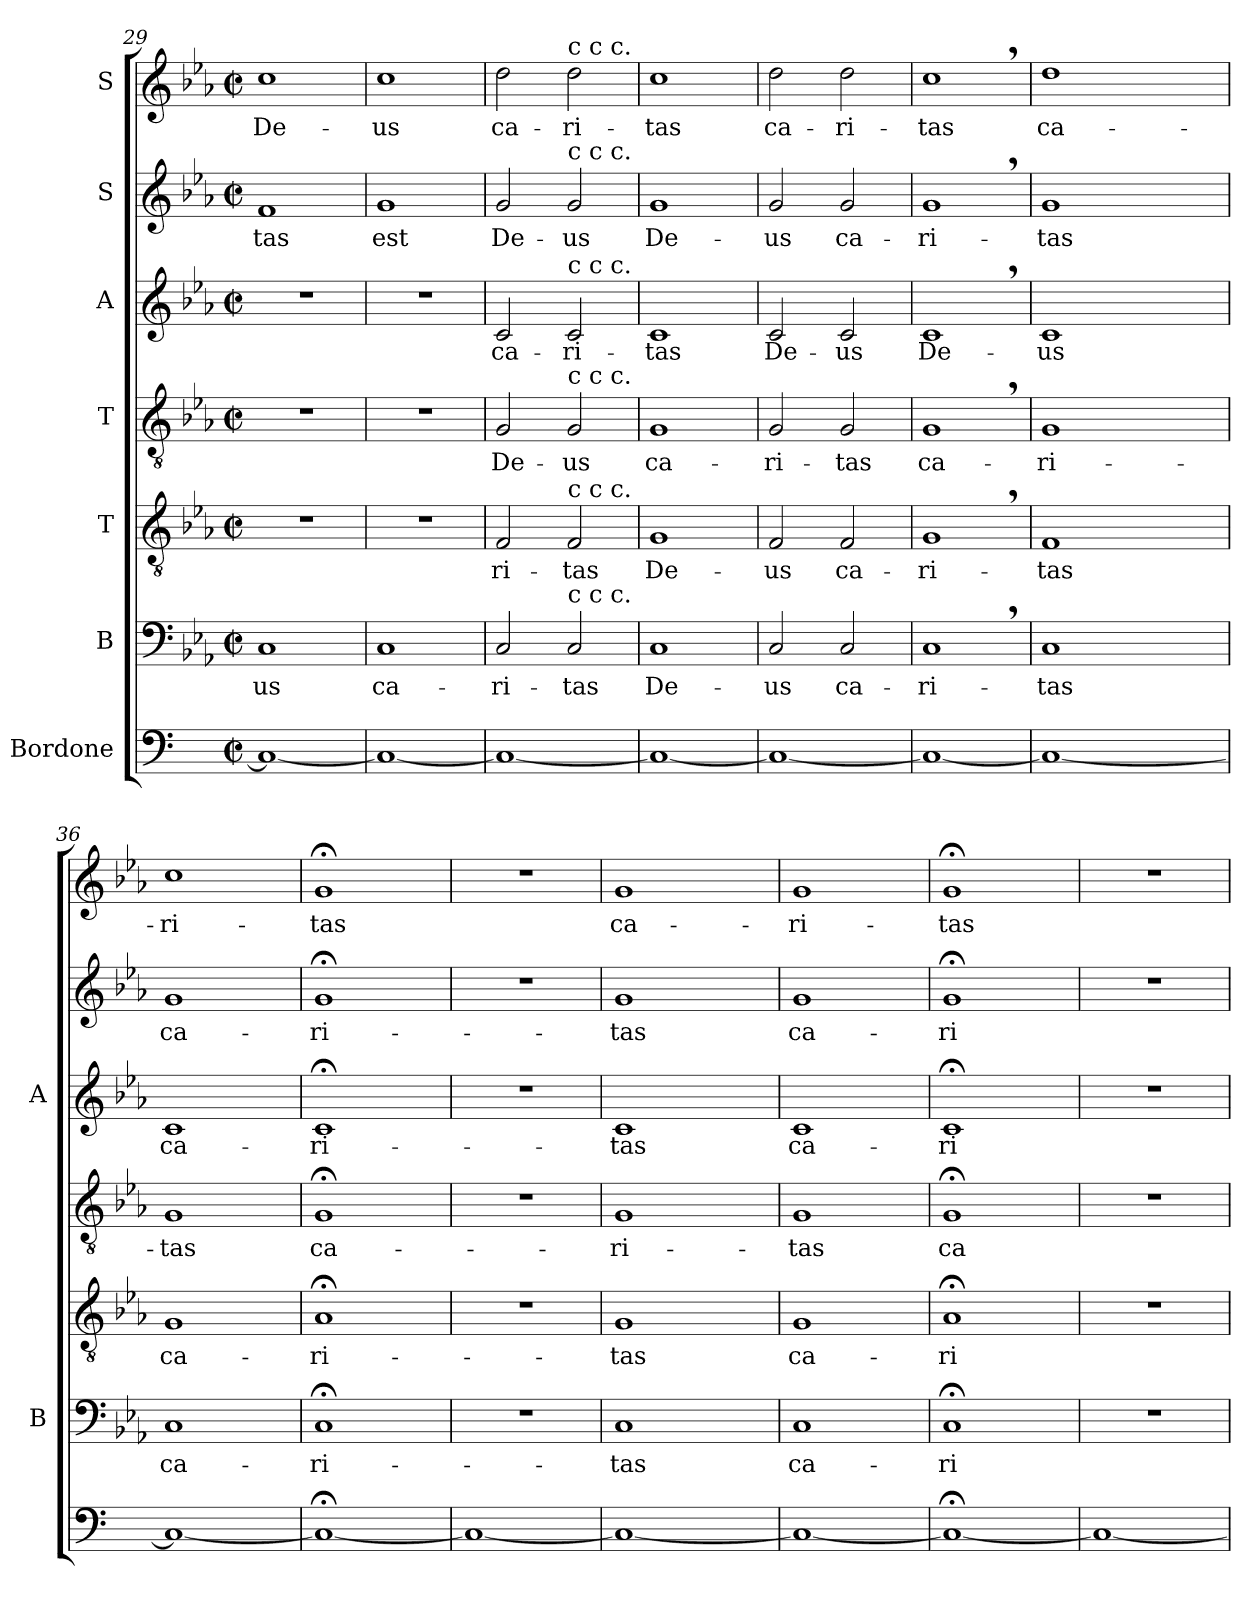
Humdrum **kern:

**kern	**kern	**text	**kern	**text	**kern	**text	**kern	**text	**kern	**text	**kern	**text
*part7	*part6	*part6	*part5	*part5	*part4	*part4	*part3	*part3	*part2	*part2	*part1	*part1
*staff7	*staff6	*staff6	*staff5	*staff5	*staff4	*staff4	*staff3	*staff3	*staff2	*staff2	*staff1	*staff1
*I"Bordone	*I"B	*	*I"T	*	*I"T	*	*I"A	*	*I"S	*	*I"S	*
*	*I'B	*	*	*	*	*	*I'A	*	*	*	*	*
*clefF4	*clefF4	*	*clefGv2	*	*clefGv2	*	*clefG2	*	*clefG2	*	*clefG2	*
*ITrd-2c-3	*	*	*	*	*	*	*	*	*	*	*	*
*k[b-e-a-]	*k[b-e-a-]	*	*k[b-e-a-]	*	*k[b-e-a-]	*	*k[b-e-a-]	*	*k[b-e-a-]	*	*k[b-e-a-]	*
*E-:	*E-:	*	*E-:	*	*E-:	*	*E-:	*	*E-:	*	*E-:	*
*M2/2	*M2/2	*	*M2/2	*	*M2/2	*	*M2/2	*	*M2/2	*	*M2/2	*
*met(c|)	*met(c|)	*	*met(c|)	*	*met(c|)	*	*met(c|)	*	*met(c|)	*	*met(c|)	*
=29	=29	=29	=29	=29	=29	=29	=29	=29	=29	=29	=29	=29
!	!	!LO:LY:b	!	!	!	!	!	!	!	!LO:LY:b	!	!LO:LY:b
1E-_	1C	-us	1r	.	1r	.	1r	.	1f	-tas	1cc	De-
=30	=30	=30	=30	=30	=30	=30	=30	=30	=30	=30	=30	=30
!	!	!LO:LY:b	!	!	!	!	!	!	!	!LO:LY:b	!	!LO:LY:b
1E-_	1C	ca-	1r	.	1r	.	1r	.	1g	est	1cc	-us
=31	=31	=31	=31	=31	=31	=31	=31	=31	=31	=31	=31	=31
!	!	!LO:LY:b	!	!LO:LY:b	!	!LO:LY:b	!	!LO:LY:b	!	!LO:LY:b	!	!LO:LY:b
1E-_	2C/	-ri-	2F/	-ri-	2G/	De-	2c/	ca-	2g/	De-	2dd\	ca-
!	!	!	!	!	!	!	!	!	!	!	!LO:TX:a:t=c c c.	!
!	!	!	!	!	!	!	!	!	!LO:TX:a:t=c c c.	!	!	!
!	!	!	!	!	!	!	!LO:TX:a:t=c c c.	!	!	!	!	!
!	!	!	!	!	!LO:TX:a:t=c c c.	!	!	!	!	!	!	!
!	!	!	!LO:TX:a:t=c c c.	!	!	!	!	!	!	!	!	!
!	!LO:TX:a:t=c c c.	!	!	!	!	!	!	!	!	!	!	!
!	!	!LO:LY:b	!	!LO:LY:b	!	!LO:LY:b	!	!LO:LY:b	!	!LO:LY:b	!	!LO:LY:b
.	2C/	-tas	2F/	-tas	2G/	-us	2c/	-ri-	2g/	-us	2dd\	-ri-
=32	=32	=32	=32	=32	=32	=32	=32	=32	=32	=32	=32	=32
!	!	!LO:LY:b	!	!LO:LY:b	!	!LO:LY:b	!	!LO:LY:b	!	!LO:LY:b	!	!LO:LY:b
1E-_	1C	De-	1G	De-	1G	ca-	1c	-tas	1g	De-	1cc	-tas
=33	=33	=33	=33	=33	=33	=33	=33	=33	=33	=33	=33	=33
!	!	!LO:LY:b	!	!LO:LY:b	!	!LO:LY:b	!	!LO:LY:b	!	!LO:LY:b	!	!LO:LY:b
1E-_	2C/	-us	2F/	-us	2G/	-ri-	2c/	De-	2g/	-us	2dd\	ca-
!	!	!LO:LY:b	!	!LO:LY:b	!	!LO:LY:b	!	!LO:LY:b	!	!LO:LY:b	!	!LO:LY:b
.	2C/	ca-	2F/	ca-	2G/	-tas	2c/	-us	2g/	ca-	2dd\	-ri-
=34	=34	=34	=34	=34	=34	=34	=34	=34	=34	=34	=34	=34
!	!	!LO:LY:b	!	!LO:LY:b	!	!LO:LY:b	!	!LO:LY:b	!	!LO:LY:b	!	!LO:LY:b
1E-_	1C,>	-ri-	1G,>	-ri-	1G,>	ca-	1c,>	De-	1g,>	-ri-	1cc,>	-tas
!!LO:PB:g=z
=35	=35	=35	=35	=35	=35	=35	=35	=35	=35	=35	=35	=35
!	!	!LO:LY:b	!	!LO:LY:b	!	!LO:LY:b	!	!LO:LY:b	!	!LO:LY:b	!	!LO:LY:b
*	*^	*	*^	*	*^	*	*^	*	*^	*	*	*
1E-_	1C	4ryy	-tas	1F	4ryy	-tas	1G	4ryy	-ri-	1c	4ryy	-us	1g	4ryy	-tas	1dd	ca-
.	.	16.ryy	.	.	16.ryy	.	.	16.ryy	.	.	16.ryy	.	.	16.ryy	.	.	.
.	.	2ryy	.	.	2ryy	.	.	2ryy	.	.	2ryy	.	.	2ryy	.	.	.
.	.	8ryy	.	.	8ryy	.	.	8ryy	.	.	8ryy	.	.	8ryy	.	.	.
.	.	32ryy	.	.	32ryy	.	.	32ryy	.	.	32ryy	.	.	32ryy	.	.	.
=36	=36	=36	=36	=36	=36	=36	=36	=36	=36	=36	=36	=36	=36	=36	=36	=36	=36
!	!	!	!LO:LY:b	!	!	!LO:LY:b	!	!	!LO:LY:b	!	!	!LO:LY:b	!	!	!LO:LY:b	!	!LO:LY:b
*	*v	*v	*	*	*	*	*v	*v	*	*v	*v	*	*v	*v	*	*	*
*	*	*	*v	*v	*	*	*	*	*	*	*	*	*
1E-_	1C	ca-	1G	ca-	1G	-tas	1c	ca-	1g	ca-	1cc	-ri-
=37	=37	=37	=37	=37	=37	=37	=37	=37	=37	=37	=37	=37
!	!	!LO:LY:b	!	!LO:LY:b	!	!LO:LY:b	!	!LO:LY:b	!	!LO:LY:b	!	!LO:LY:b
1E-;_	1C;	-ri-	1A-;	-ri-	1G;	ca-	1c;	-ri-	1g;	-ri-	1g;	-tas
=38	=38	=38	=38	=38	=38	=38	=38	=38	=38	=38	=38	=38
1E-_	1r	.	1r	.	1r	.	1r	.	1r	.	1r	.
=39	=39	=39	=39	=39	=39	=39	=39	=39	=39	=39	=39	=39
!	!	!LO:LY:b	!	!LO:LY:b	!	!LO:LY:b	!	!LO:LY:b	!	!LO:LY:b	!	!LO:LY:b
*	*^	*	*^	*	*^	*	*^	*	*^	*	*	*
1E-_	1C	8ryy	-tas	1G	8ryy	-tas	1G	8ryy	-ri-	1c	8ryy	-tas	1g	8ryy	-tas	1g	ca-
.	.	2..ryy	.	.	2..ryy	.	.	2..ryy	.	.	2..ryy	.	.	2..ryy	.	.	.
=40	=40	=40	=40	=40	=40	=40	=40	=40	=40	=40	=40	=40	=40	=40	=40	=40	=40
!	!	!	!LO:LY:b	!	!	!LO:LY:b	!	!	!LO:LY:b	!	!	!LO:LY:b	!	!	!LO:LY:b	!	!LO:LY:b
*	*v	*v	*	*	*	*	*v	*v	*	*v	*v	*	*v	*v	*	*	*
*	*	*	*v	*v	*	*	*	*	*	*	*	*	*
1E-_	1C	ca-	1G	ca-	1G	-tas	1c	ca-	1g	ca-	1g	-ri-
=41	=41	=41	=41	=41	=41	=41	=41	=41	=41	=41	=41	=41
!	!	!LO:LY:b	!	!LO:LY:b	!	!LO:LY:b	!	!LO:LY:b	!	!LO:LY:b	!	!LO:LY:b
1E-;_	1C;	-ri-	1A-;	-ri-	1G;	ca-	1c;	-ri-	1g;	-ri-	1g;	-tas
=42	=42	=42	=42	=42	=42	=42	=42	=42	=42	=42	=42	=42
1E-_	1r	.	1r	.	1r	.	1r	.	1r	.	1r	.
=	=	=	=	=	=	=	=	=	=	=	=	=
*-	*-	*-	*-	*-	*-	*-	*-	*-	*-	*-	*-	*-
